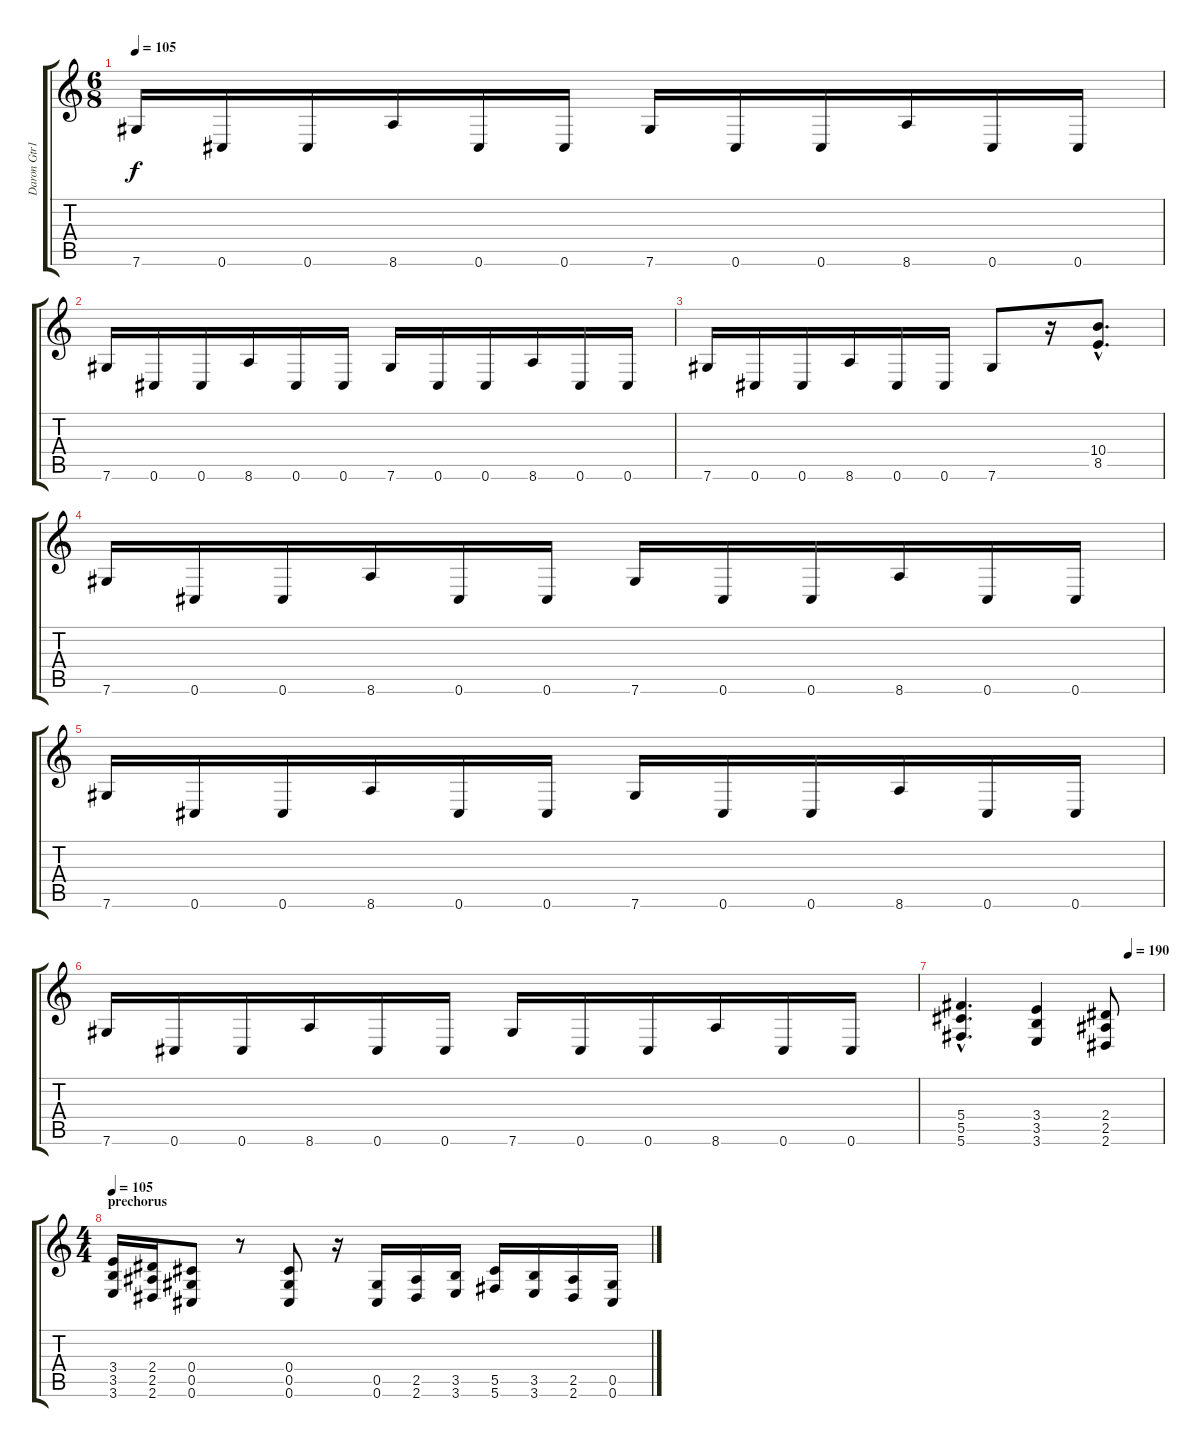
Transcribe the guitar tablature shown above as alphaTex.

\track ("Daron Gtr1" "Daron Gtr1") {instrument distortionguitar}
\staff {score tabs}
\tuning (Eb4 Bb3 Gb3 Db3 Ab2 Db2) {hide}
\ts (6 8)
\tempo 105
\clef g2
\ks c
7.6.16{dy f} 0.6.16 0.6.16 8.6.16 0.6.16 0.6.16 7.6.16 0.6.16 0.6.16 8.6.16 0.6.16 0.6.16 |
7.6.16 0.6.16 0.6.16 8.6.16 0.6.16 0.6.16 7.6.16 0.6.16 0.6.16 8.6.16 0.6.16 0.6.16 |
7.6.16 0.6.16 0.6.16 8.6.16 0.6.16 0.6.16 7.6.8 r.16 (10.4{hac} 8.5{hac}).8{d} |
7.6.16 0.6.16 0.6.16 8.6.16 0.6.16 0.6.16 7.6.16 0.6.16 0.6.16 8.6.16 0.6.16 0.6.16 |
7.6.16 0.6.16 0.6.16 8.6.16 0.6.16 0.6.16 7.6.16 0.6.16 0.6.16 8.6.16 0.6.16 0.6.16 |
7.6.16 0.6.16 0.6.16 8.6.16 0.6.16 0.6.16 7.6.16 0.6.16 0.6.16 8.6.16 0.6.16 0.6.16 |
\tempo (190 0.8333333333333334)
(5.4{hac} 5.5{hac} 5.6{hac}).4{d} (3.4 3.5 3.6).4 (2.4 2.5 2.6).8 |
\ts (4 4)
\section ("" "prechorus")
\tempo 105
(3.4 3.5 3.6).16 (2.4 2.5 2.6).16 (0.4 0.5 0.6).8 r.8 (0.4 0.5 0.6).8 r.16 (0.5 0.6).16 (2.5 2.6).16 (3.5 3.6).16 (5.5 5.6).16 (3.5 3.6).16 (2.5 2.6).16 (0.5 0.6).16
